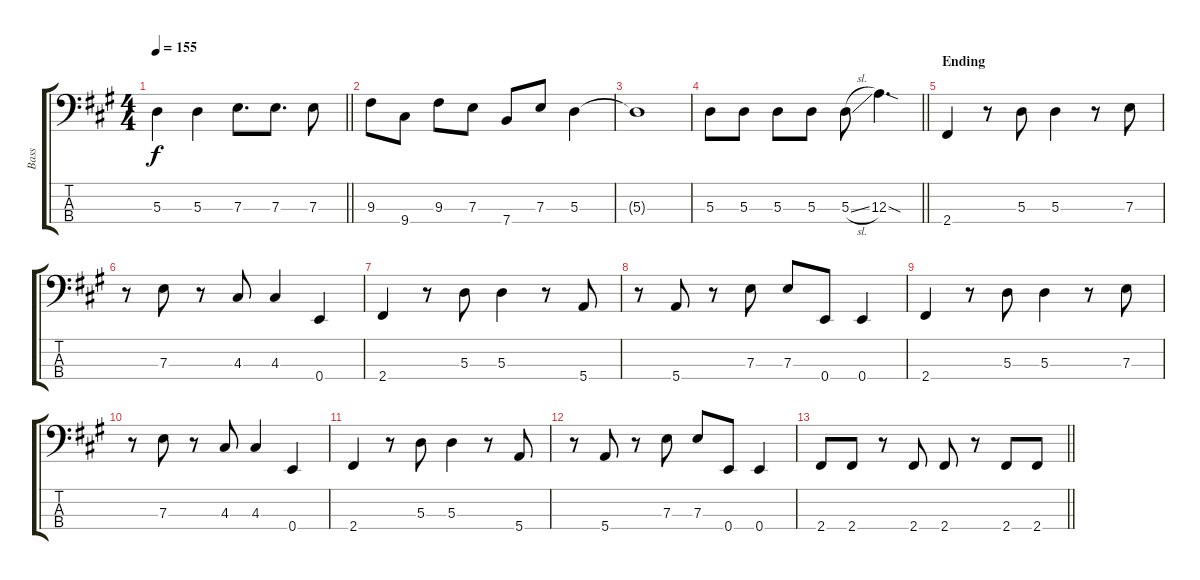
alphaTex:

\track ("Bass" "Bass") {instrument electricbassfinger}
\staff {score tabs}
\tuning (G2 D2 A1 E1) {hide}
\ts (4 4)
\tempo 155
\clef f4
\barLineRight lightlight
\ks a
5.3{t}.4{dy f} 5.3.4 7.3.8{d} 7.3.8{d} 7.3.8 |
9.3.8 9.4.8 9.3.8 7.3.8 7.4.8 7.3.8 5.3.4 |
5.3{t}.1 |
\barLineRight lightlight
5.3.8 5.3.8 5.3.8 5.3.8 5.3{sl}.8 12.3{sod}.4{d} |
\section ("" "Ending")
2.4.4 r.8 5.3.8 5.3.4 r.8 7.3.8 |
r.8 7.3.8 r.8 4.3.8 4.3.4 0.4.4 |
2.4.4 r.8 5.3.8 5.3.4 r.8 5.4.8 |
r.8 5.4.8 r.8 7.3.8 7.3.8 0.4.8 0.4.4 |
2.4.4 r.8 5.3.8 5.3.4 r.8 7.3.8 |
r.8 7.3.8 r.8 4.3.8 4.3.4 0.4.4 |
2.4.4 r.8 5.3.8 5.3.4 r.8 5.4.8 |
r.8 5.4.8 r.8 7.3.8 7.3.8 0.4.8 0.4.4 |
\barLineRight lightlight
2.4.8 2.4.8 r.8 2.4.8 2.4.8 r.8 2.4.8 2.4.8
